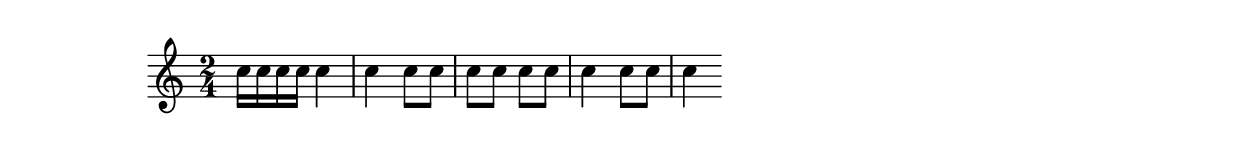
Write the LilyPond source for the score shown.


\version "2.16.0"
\header {
  
  texidoc = "Notes that are shorter than the common shortest note get a
space (i.e. without the space needed for the note) proportional to
their duration. So, the 16th notes get 1/2 of the space of an eighth note.
The total distance for a 16th (which includes note head) is 3/4 of the
eighth note. "

}

\layout { ragged-right = ##t}

\relative c''
{
  \time 2/4 
  c16 c c c c4 c4
  c8 c8 c8 c8
  c8 c8 c4
  c8 c8 c4

}




